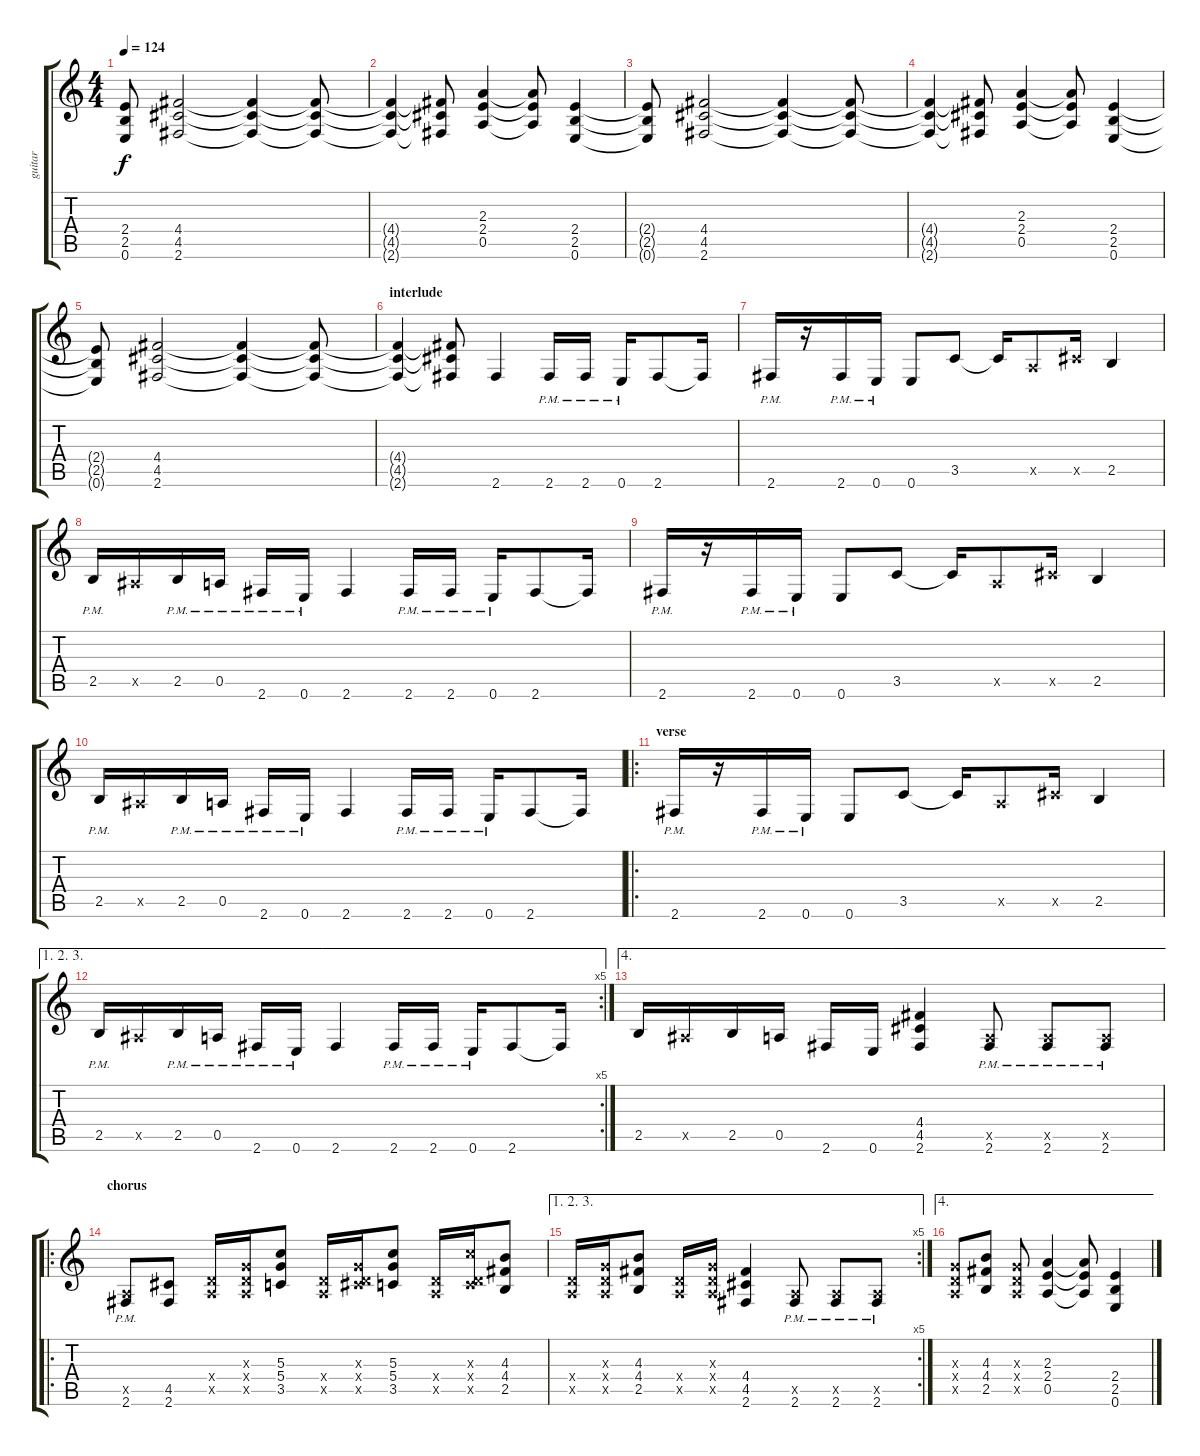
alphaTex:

\track ("guitar" "guitar") {instrument distortionguitar}
\staff {score tabs}
\tuning (E4 B3 G3 D3 A2 E2) {hide}
\ts (4 4)
\tempo 124
\clef g2
\ks c
(2.4{t} 2.5{t} 0.6{t}).8{dy f} (4.4 4.5 2.6).2 (4.4{t} 4.5{t} 2.6{t}).4 (4.4{t} 4.5{t} 2.6{t}).8 |
(4.4{t} 4.5{t} 2.6{t}).4 (4.4{t} 4.5{t} 2.6{t}).8 (2.3 2.4 0.5).4 (2.3{t} 2.4{t} 0.5{t}).8 (2.4 2.5 0.6).4 |
(2.4{t} 2.5{t} 0.6{t}).8 (4.4 4.5 2.6).2 (4.4{t} 4.5{t} 2.6{t}).4 (4.4{t} 4.5{t} 2.6{t}).8 |
(4.4{t} 4.5{t} 2.6{t}).4 (4.4{t} 4.5{t} 2.6{t}).8 (2.3 2.4 0.5).4 (2.3{t} 2.4{t} 0.5{t}).8 (2.4 2.5 0.6).4 |
(2.4{t} 2.5{t} 0.6{t}).8 (4.4 4.5 2.6).2 (4.4{t} 4.5{t} 2.6{t}).4 (4.4{t} 4.5{t} 2.6{t}).8 |
\section ("" "interlude")
(4.4{t} 4.5{t} 2.6{t}).4 (4.4{t} 4.5{t} 2.6{t}).8 2.6.4 2.6{pm}.16 2.6{pm}.16 0.6{pm}.16 2.6.8 2.6{t}.16 |
2.6{pm}.16 r.16 2.6{pm}.16 0.6{pm}.16 0.6.8 3.5.8 3.5{t}.16 0.5{x}.8 4.5{x}.16 2.5.4 |
2.5{pm}.16 1.5{x}.16 2.5{pm}.16 0.5{pm}.16 2.6{pm}.16 0.6{pm}.16 2.6.4 2.6{pm}.16 2.6{pm}.16 0.6{pm}.16 2.6.8 2.6{t}.16 |
2.6{pm}.16 r.16 2.6{pm}.16 0.6{pm}.16 0.6.8 3.5.8 3.5{t}.16 0.5{x}.8 4.5{x}.16 2.5.4 |
2.5{pm}.16 1.5{x}.16 2.5{pm}.16 0.5{pm}.16 2.6{pm}.16 0.6{pm}.16 2.6.4 2.6{pm}.16 2.6{pm}.16 0.6{pm}.16 2.6.8 2.6{t}.16 |
\ro
\section ("" "verse")
2.6{pm}.16 r.16 2.6{pm}.16 0.6{pm}.16 0.6.8 3.5.8 3.5{t}.16 0.5{x}.8 4.5{x}.16 2.5.4 |
\ae (1 2 3)
\rc 5
2.5{pm}.16 1.5{x}.16 2.5{pm}.16 0.5{pm}.16 2.6{pm}.16 0.6{pm}.16 2.6.4 2.6{pm}.16 2.6{pm}.16 0.6{pm}.16 2.6.8 2.6{t}.16 |
\ae 4
2.5.16 1.5{x}.16 2.5.16 0.5.16 2.6.16 0.6.16 (4.4 4.5 2.6).4 (0.5{x} 2.6{pm}).8 (0.5{x} 2.6{pm}).8 (0.5{x} 2.6{pm}).8 |
\ro
\section ("" "chorus")
(0.5{x} 2.6{pm}).8 (4.5 2.6).8 (0.4{x} 0.5{x}).16 (0.3{x} 0.4{x} 0.5{x}).16 (5.3 5.4 3.5).8 (0.4{x} 0.5{x}).16 (0.3{x} 0.4{x} 4.5{x}).16 (5.3 5.4 3.5).8 (0.4{x} 0.5{x}).16 (5.3{x} 0.4{x} 3.5{x}).16 (4.3 4.4 2.5).8 |
\ae (1 2 3)
\rc 5
(0.4{x} 0.5{x}).16 (0.3{x} 0.4{x} 0.5{x}).16 (4.3 4.4 2.5).8 (0.4{x} 0.5{x}).16 (0.3{x} 0.4{x} 0.5{x}).16 (4.4 4.5 2.6).4 (0.5{x} 2.6{pm}).8 (0.5{x} 2.6{pm}).8 (0.5{x} 2.6{pm}).8 |
\ae 4
(0.3{x} 0.4{x} 0.5{x}).8 (4.3 4.4 2.5).8 (0.3{x} 0.4{x} 0.5{x}).8 (2.3 2.4 0.5).4 (2.3{t} 2.4{t} 0.5{t}).8 (2.4 2.5 0.6).4
